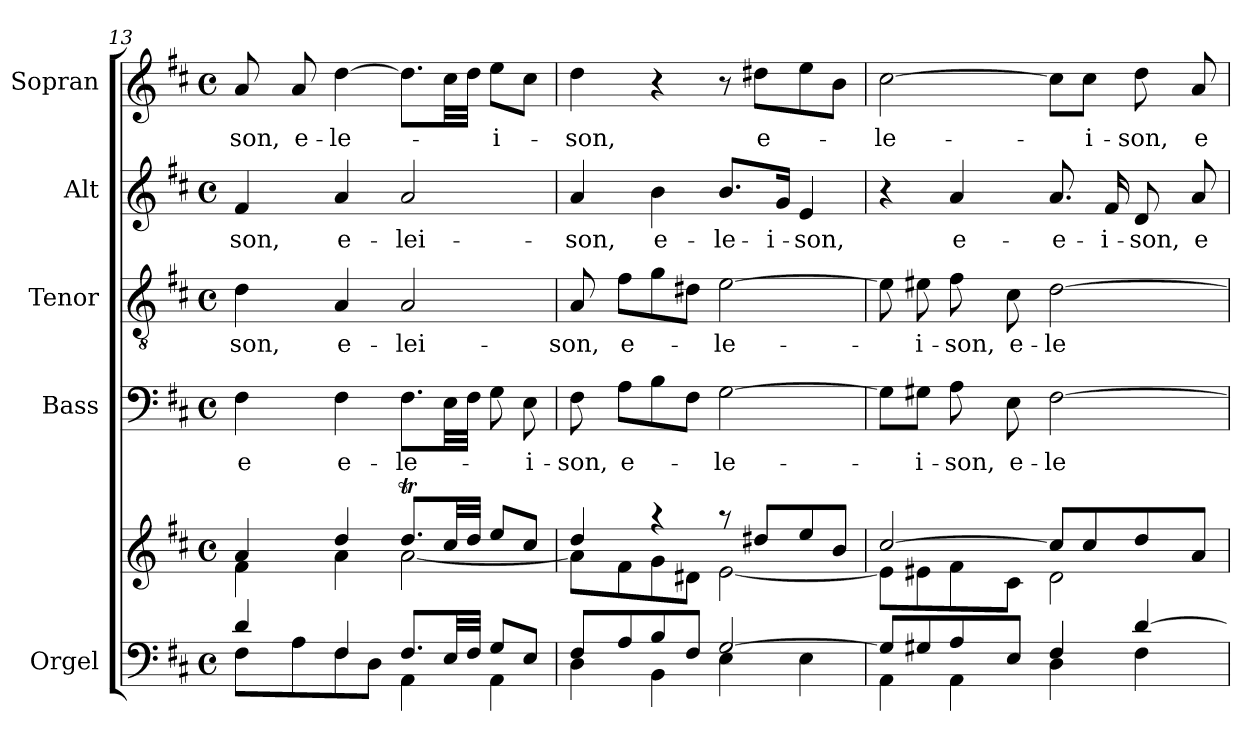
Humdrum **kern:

**kern	**kern	**kern	**text	**kern	**text	**kern	**text	**kern	**text
*part5	*part5	*part4	*part4	*part3	*part3	*part2	*part2	*part1	*part1
*staff6	*staff5	*staff4	*staff4	*staff3	*staff3	*staff2	*staff2	*staff1	*staff1
*I"Orgel	*	*I"Bass	*	*I"Tenor	*	*I"Alt	*	*I"Sopran	*
*I'Org.	*	*I'B	*	*I'T	*	*I'A	*	*I'S	*
*clefF4	*clefG2	*clefF4	*	*clefGv2	*	*clefG2	*	*clefG2	*
*k[f#c#]	*k[f#c#]	*k[f#c#]	*	*k[f#c#]	*	*k[f#c#]	*	*k[f#c#]	*
*D:	*D:	*D:	*	*D:	*	*D:	*	*D:	*
*M4/4	*M4/4	*M4/4	*	*M4/4	*	*M4/4	*	*M4/4	*
*met(c)	*met(c)	*met(c)	*	*met(c)	*	*met(c)	*	*met(c)	*
=13	=13	=13	=13	=13	=13	=13	=13	=13	=13
*^	*^	*	*	*	*	*	*	*	*
!	!	!	!	!	!LO:LY:b	!	!LO:LY:b	!	!LO:LY:b	!	!LO:LY:b
4d/	8F#\L	4a/	4f#\	4F#\	-e	4d\	-son,	4f#/	-son,	8a/	-son,
!	!	!	!	!	!	!	!	!	!	!	!LO:LY:b
.	8A\	.	.	.	.	.	.	.	.	8a/	e-
!	!	!	!	!	!LO:LY:b	!	!LO:LY:b	!	!LO:LY:b	!	!LO:LY:b
4F#/	8F#\	4dd/	4a\	4F#\	e-	4A/	e-	4a/	e-	[4dd\	-le-
.	8D\J	.	.	.	.	.	.	.	.	.	.
!	!	!	!	!	!LO:LY:b	!	!LO:LY:b	!	!LO:LY:b	!	!
8.F#/L	4AA\	8.ddT/L	[<2a\	8.F#\L	-le-	2A/	-lei-	2a/	-lei-	8.dd\L]	.
32E/LL	.	32cc#/LL	.	32E\LL	.	.	.	.	.	32cc#\LL	.
32F#/JJJ	.	32dd/JJJ	.	32F#\JJJ	.	.	.	.	.	32dd\JJJ	.
!	!	!	!	!	!	!	!	!	!	!	!LO:LY:b
8G/L	4AA\	8ee/L	.	8G\	.	.	.	.	.	8ee\L	-i-
!	!	!	!	!	!LO:LY:b	!	!	!	!	!	!
8E/J	.	8cc#/J	.	8E\	-i-	.	.	.	.	8cc#\J	.
=14	=14	=14	=14	=14	=14	=14	=14	=14	=14	=14	=14
!	!	!	!	!	!LO:LY:b	!	!LO:LY:b	!	!LO:LY:b	!	!LO:LY:b
8F#/L	4D\	4dd/	8a\L]	8F#\	-son,	8A/	-son,	4a/	-son,	4dd\	-son,
!	!	!	!	!	!LO:LY:b	!	!LO:LY:b	!	!	!	!
8A/	.	.	8f#\	8A\L	e-	8f#\L	e-	.	.	.	.
!	!	!	!	!	!	!	!	!	!LO:LY:b	!	!
8B/	4BB\	4raa	8g\	8B\	.	8g\	.	4b\	e-	4r	.
8F#/J	.	.	8d#X\J	8F#\J	.	8d#X\J	.	.	.	.	.
!	!	!	!	!	!LO:LY:b	!	!LO:LY:b	!	!LO:LY:b	!	!
[>2G/	4E\	8raa	[<2e\	[2G\	-le-	[2e\	-le-	8.b/L	-le-	8r	.
!	!	!	!	!	!	!	!	!	!	!	!LO:LY:b
.	.	8dd#X/L	.	.	.	.	.	.	.	8dd#X\L	e-
!	!	!	!	!	!	!	!	!	!LO:LY:b	!	!
.	.	.	.	.	.	.	.	16g/Jk	-i-	.	.
!	!	!	!	!	!	!	!	!	!LO:LY:b	!	!
.	4E\	8ee/	.	.	.	.	.	4e/	-son,	8ee\	.
.	.	8b/J	.	.	.	.	.	.	.	8b\J	.
=15	=15	=15	=15	=15	=15	=15	=15	=15	=15	=15	=15
!	!	!	!	!	!	!	!	!	!	!	!LO:LY:b
8G/L]	4AA\	[>2cc#/	8e\L]	8G\L]	.	8e\]	.	4r	.	[2cc#\	-le-
!	!	!	!	!	!LO:LY:b	!	!LO:LY:b	!	!	!	!
8G#X/	.	.	8e#X\	8G#X\J	-i-	8e#X\	-i-	.	.	.	.
!	!	!	!	!	!LO:LY:b	!	!LO:LY:b	!	!LO:LY:b	!	!
8A/	4AA\	.	8f#\	8A\	-son,	8f#\	-son,	4a/	e-	.	.
!	!	!	!	!	!LO:LY:b	!	!LO:LY:b	!	!	!	!
8E/J	.	.	8c#\J	8E\	e-	8c#\	e-	.	.	.	.
!	!	!	!	!	!LO:LY:b	!	!LO:LY:b	!	!LO:LY:b	!	!
4F#/	4D\	8cc#/L]	2d\	[2F#\	-le-	[2d\	-le-	8.a/	-e-	8cc#\L]	.
!	!	!	!	!	!	!	!	!	!	!	!LO:LY:b
.	.	8cc#/	.	.	.	.	.	.	.	8cc#\J	-i-
!	!	!	!	!	!	!	!	!	!LO:LY:b	!	!
.	.	.	.	.	.	.	.	16f#/	-i-	.	.
!	!	!	!	!	!	!	!	!	!LO:LY:b	!	!LO:LY:b
[>4d/	4F#\	8dd/	.	.	.	.	.	8d/	-son,	8dd\	-son,
!	!	!	!	!	!	!	!	!	!LO:LY:b	!	!LO:LY:b
.	.	8a/J	.	.	.	.	.	8a/	e-	8a/	e-
*v	*v	*	*	*	*	*	*	*	*	*	*
*	*v	*v	*	*	*	*	*	*	*	*
=	=	=	=	=	=	=	=	=	=
*-	*-	*-	*-	*-	*-	*-	*-	*-	*-
